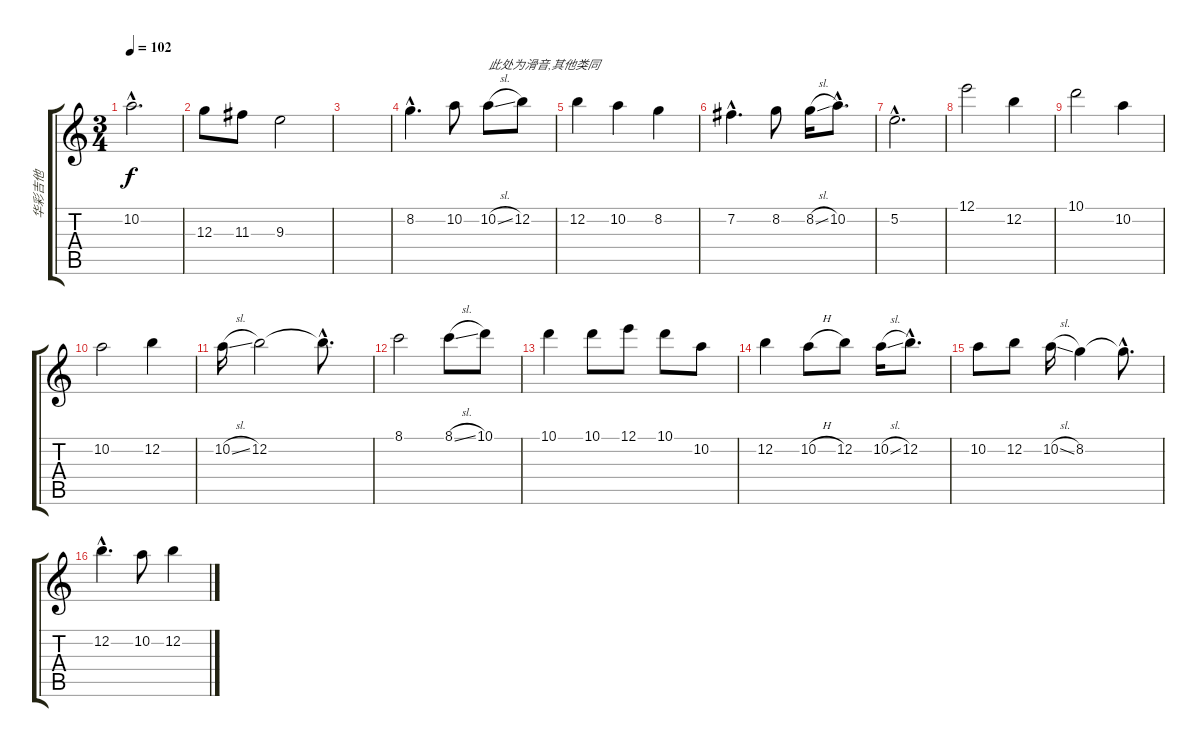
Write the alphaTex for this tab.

\track ("华彩吉他" "华彩吉他") {instrument acousticguitarnylon}
\staff {score tabs}
\tuning (E4 B3 G3 D3 A2 E2) {hide}
\ts (3 4)
\tempo 102
\clef g2
\ks c
10.2{hac}.2{d dy f} |
12.3.8 11.3.8 9.3.2 |
|
8.2{hac}.4{d} 10.2.8 10.2{sl}.8{txt "此处为滑音,其他类同"} 12.2.8 |
12.2.4 10.2.4 8.2.4 |
7.2{hac}.4{d} 8.2.8 8.2{sl}.16 10.2{hac}.8{d} |
5.2{hac}.2{d} |
12.1.2 12.2.4 |
10.1.2 10.2.4 |
10.2.2 12.2.4 |
10.2{sl}.16 12.2.2 12.2{hac t}.8{d} |
8.1.2 8.1{sl}.8 10.1.8 |
10.1.4 10.1.8 12.1.8 10.1.8 10.2.8 |
12.2.4 10.2{h}.8 12.2.8 10.2{sl}.16 12.2{hac}.8{d} |
10.2.8 12.2.8 10.2{sl}.16 8.2.4 8.2{hac t}.8{d} |
12.2{hac}.4{d} 10.2.8 12.2.4
